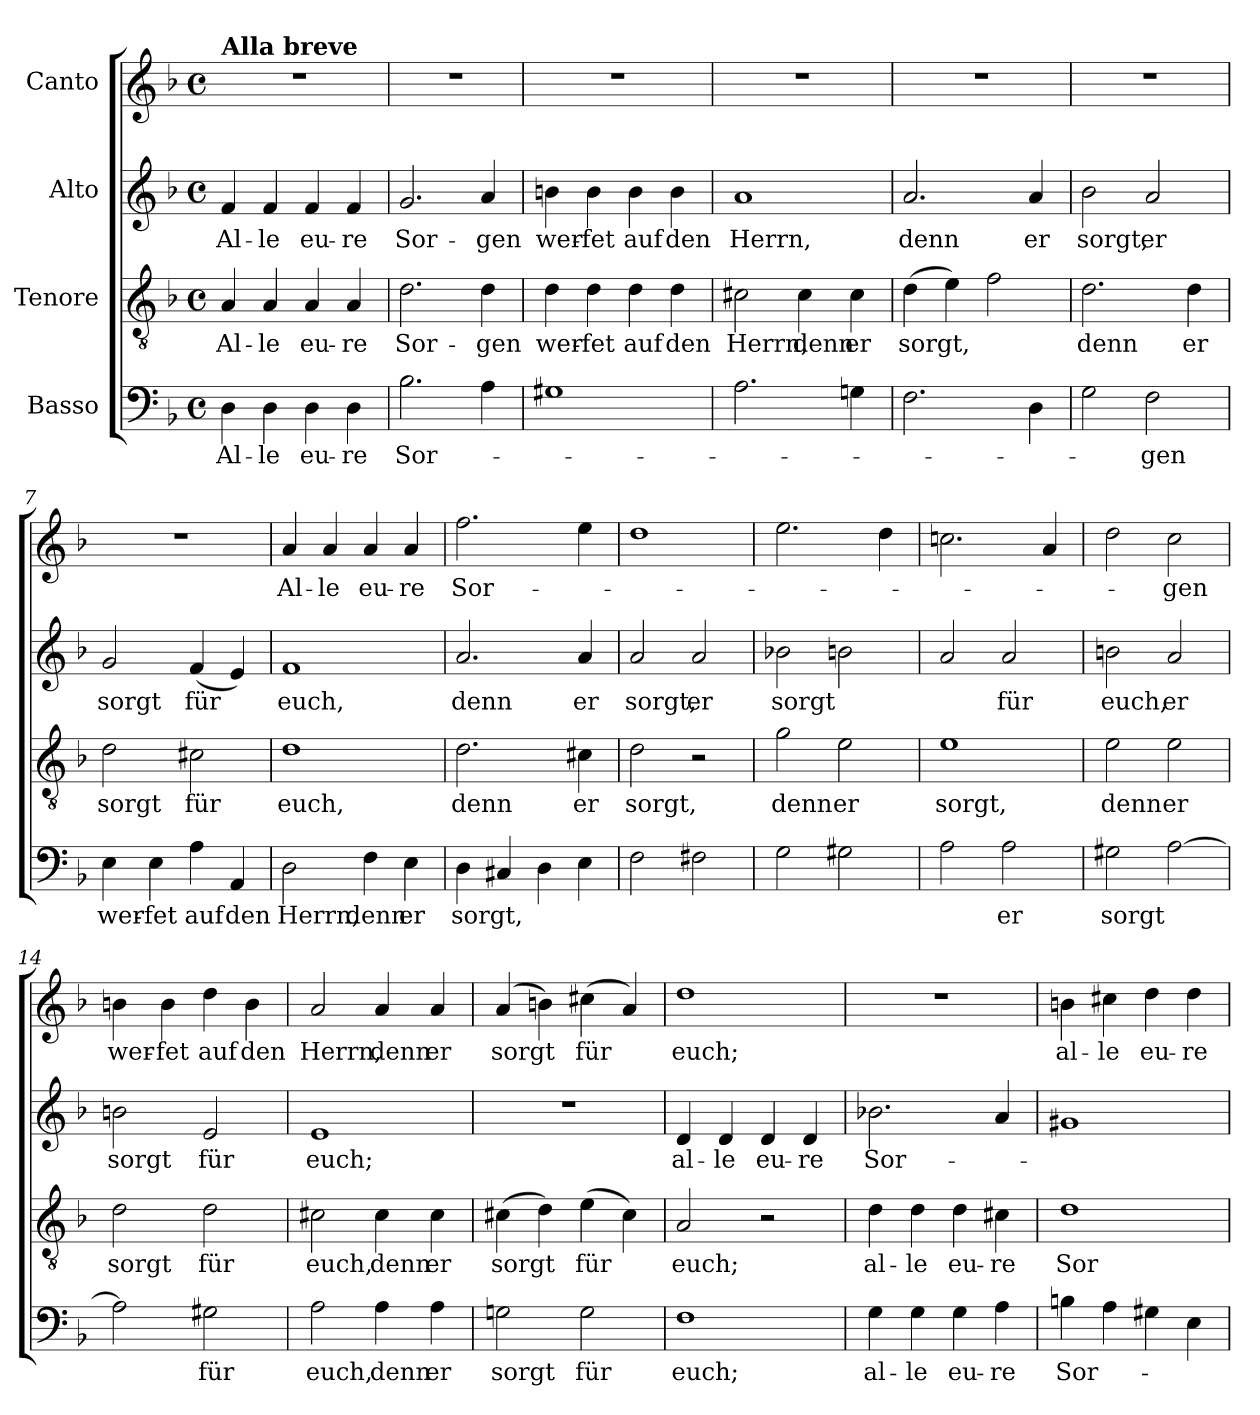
**kern	**text	**kern	**text	**kern	**text	**kern	**text
*part4	*part4	*part3	*part3	*part2	*part2	*part1	*part1
*staff4	*staff4	*staff3	*staff3	*staff2	*staff2	*staff1	*staff1
*I"Basso	*	*I"Tenore	*	*I"Alto	*	*I"Canto	*
*clefF4	*	*clefGv2	*	*clefG2	*	*clefG2	*
*k[b-]	*	*k[b-]	*	*k[b-]	*	*k[b-]	*
*M4/4	*	*M4/4	*	*M4/4	*	*M4/4	*
*met(c)	*	*met(c)	*	*met(c)	*	*met(c)	*
=1	=1	=1	=1	=1	=1	=1	=1
!	!	!	!	!	!	!LO:TX:a:B:t=Alla breve	!
!	!LO:LY:b	!	!LO:LY:b	!	!LO:LY:b	!	!
4D\	Al-	4A/	Al-	4f/	Al-	1r	.
!	!LO:LY:b	!	!LO:LY:b	!	!LO:LY:b	!	!
4D\	-le	4A/	-le	4f/	-le	.	.
!	!LO:LY:b	!	!LO:LY:b	!	!LO:LY:b	!	!
4D\	eu-	4A/	eu-	4f/	eu-	.	.
!	!LO:LY:b	!	!LO:LY:b	!	!LO:LY:b	!	!
4D\	-re	4A/	-re	4f/	-re	.	.
=2	=2	=2	=2	=2	=2	=2	=2
!	!LO:LY:b	!	!LO:LY:b	!	!LO:LY:b	!	!
2.B-\	Sor-	2.d\	Sor-	2.g/	Sor-	1r	.
!	!	!	!LO:LY:b	!	!LO:LY:b	!	!
4A\	.	4d\	-gen	4a/	-gen	.	.
=3	=3	=3	=3	=3	=3	=3	=3
!	!	!	!LO:LY:b	!	!LO:LY:b	!	!
1G#X	.	4d\	wer-	4bn\	wer-	1r	.
!	!	!	!LO:LY:b	!	!LO:LY:b	!	!
.	.	4d\	-fet	4b\	-fet	.	.
!	!	!	!LO:LY:b	!	!LO:LY:b	!	!
.	.	4d\	auf	4b\	auf	.	.
!	!	!	!LO:LY:b	!	!LO:LY:b	!	!
.	.	4d\	den	4b\	den	.	.
=4	=4	=4	=4	=4	=4	=4	=4
!	!	!	!LO:LY:b	!	!LO:LY:b	!	!
2.A\	.	2c#X\	Herrn,	1a	Herrn,	1r	.
!	!	!	!LO:LY:b	!	!	!	!
.	.	4c#\	denn	.	.	.	.
!	!	!	!LO:LY:b	!	!	!	!
4Gn\	.	4c#\	er	.	.	.	.
=5	=5	=5	=5	=5	=5	=5	=5
!	!	!	!LO:LY:b	!	!LO:LY:b	!	!
2.F\	.	(4d\	sorgt,	2.a/	denn	1r	.
.	.	4e\)	.	.	.	.	.
.	.	2f\	.	.	.	.	.
!	!	!	!	!	!LO:LY:b	!	!
4D\	.	.	.	4a/	er	.	.
=6	=6	=6	=6	=6	=6	=6	=6
!	!	!	!LO:LY:b	!	!LO:LY:b	!	!
2G\	.	2.d\	denn	2b-\	sorgt,	1r	.
!	!LO:LY:b	!	!	!	!LO:LY:b	!	!
2F\	-gen	.	.	2a/	er	.	.
!	!	!	!LO:LY:b	!	!	!	!
.	.	4d\	er	.	.	.	.
!!LO:LB:g=z
=7	=7	=7	=7	=7	=7	=7	=7
!	!LO:LY:b	!	!LO:LY:b	!	!LO:LY:b	!	!
4E\	wer-	2d\	sorgt	2g/	sorgt	1r	.
!	!LO:LY:b	!	!	!	!	!	!
4E\	-fet	.	.	.	.	.	.
!	!LO:LY:b	!	!LO:LY:b	!	!LO:LY:b	!	!
4A\	auf	2c#X\	für	(4f/	für	.	.
!	!LO:LY:b	!	!	!	!	!	!
4AA/	den	.	.	4e/)	.	.	.
=8	=8	=8	=8	=8	=8	=8	=8
!	!LO:LY:b	!	!LO:LY:b	!	!LO:LY:b	!	!LO:LY:b
2D\	Herrn,	1d	euch,	1f	euch,	4a/	Al-
!	!	!	!	!	!	!	!LO:LY:b
.	.	.	.	.	.	4a/	-le
!	!LO:LY:b	!	!	!	!	!	!LO:LY:b
4F\	denn	.	.	.	.	4a/	eu-
!	!LO:LY:b	!	!	!	!	!	!LO:LY:b
4E\	er	.	.	.	.	4a/	-re
=9	=9	=9	=9	=9	=9	=9	=9
!	!LO:LY:b	!	!LO:LY:b	!	!LO:LY:b	!	!LO:LY:b
4D\	sorgt,	2.d\	denn	2.a/	denn	2.ff\	Sor-
4C#X/	.	.	.	.	.	.	.
4D\	.	.	.	.	.	.	.
!	!	!	!LO:LY:b	!	!LO:LY:b	!	!
4E\	.	4c#X\	er	4a/	er	4ee\	.
=10	=10	=10	=10	=10	=10	=10	=10
!	!	!	!LO:LY:b	!	!LO:LY:b	!	!
2F\	.	2d\	sorgt,	2a/	sorgt,	1dd	.
!	!	!	!	!	!LO:LY:b	!	!
2F#X\	.	2r	.	2a/	er	.	.
=11	=11	=11	=11	=11	=11	=11	=11
!	!	!	!LO:LY:b	!	!LO:LY:b	!	!
2G\	.	2g\	denn	2b-X\	sorgt	2.ee\	.
!	!	!	!LO:LY:b	!	!	!	!
2G#X\	.	2e\	er	2bn\	.	.	.
.	.	.	.	.	.	4dd\	.
=12	=12	=12	=12	=12	=12	=12	=12
!	!	!	!LO:LY:b	!	!	!	!
2A\	.	1e	sorgt,	2a/	.	2.ccn\	.
!	!LO:LY:b	!	!	!	!LO:LY:b	!	!
2A\	er	.	.	2a/	für	.	.
.	.	.	.	.	.	4a/	.
=13	=13	=13	=13	=13	=13	=13	=13
!	!LO:LY:b	!	!LO:LY:b	!	!LO:LY:b	!	!
2G#X\	sorgt	2e\	denn	2bn\	euch,	2dd\	.
!	!	!	!LO:LY:b	!	!LO:LY:b	!	!LO:LY:b
[2A\	.	2e\	er	2a/	er	2cc\	-gen
!!LO:LB:g=z
=14	=14	=14	=14	=14	=14	=14	=14
!	!	!	!LO:LY:b	!	!LO:LY:b	!	!LO:LY:b
2A\]	.	2d\	sorgt	2bn\	sorgt	4bn\	wer-
!	!	!	!	!	!	!	!LO:LY:b
.	.	.	.	.	.	4b\	-fet
!	!LO:LY:b	!	!LO:LY:b	!	!LO:LY:b	!	!LO:LY:b
2G#X\	für	2d\	für	2e/	für	4dd\	auf
!	!	!	!	!	!	!	!LO:LY:b
.	.	.	.	.	.	4b\	den
=15	=15	=15	=15	=15	=15	=15	=15
!	!LO:LY:b	!	!LO:LY:b	!	!LO:LY:b	!	!LO:LY:b
2A\	euch,	2c#X\	euch,	1e	euch;	2a/	Herrn,
!	!LO:LY:b	!	!LO:LY:b	!	!	!	!LO:LY:b
4A\	denn	4c#\	denn	.	.	4a/	denn
!	!LO:LY:b	!	!LO:LY:b	!	!	!	!LO:LY:b
4A\	er	4c#\	er	.	.	4a/	er
=16	=16	=16	=16	=16	=16	=16	=16
!	!LO:LY:b	!	!LO:LY:b	!	!	!	!LO:LY:b
2Gn\	sorgt	(4c#X\	sorgt	1r	.	(4a/	sorgt
.	.	4d\)	.	.	.	4bn\)	.
!	!LO:LY:b	!	!LO:LY:b	!	!	!	!LO:LY:b
2G\	für	(4e\	für	.	.	(4cc#X\	für
.	.	4c#\)	.	.	.	4a/)	.
=17	=17	=17	=17	=17	=17	=17	=17
!	!LO:LY:b	!	!LO:LY:b	!	!LO:LY:b	!	!LO:LY:b
1F	euch;	2A/	euch;	4d/	al-	1dd	euch;
!	!	!	!	!	!LO:LY:b	!	!
.	.	.	.	4d/	-le	.	.
!	!	!	!	!	!LO:LY:b	!	!
.	.	2r	.	4d/	eu-	.	.
!	!	!	!	!	!LO:LY:b	!	!
.	.	.	.	4d/	-re	.	.
=18	=18	=18	=18	=18	=18	=18	=18
!	!LO:LY:b	!	!LO:LY:b	!	!LO:LY:b	!	!
4G\	al-	4d\	al-	2.b-X\	Sor-	1r	.
!	!LO:LY:b	!	!LO:LY:b	!	!	!	!
4G\	-le	4d\	-le	.	.	.	.
!	!LO:LY:b	!	!LO:LY:b	!	!	!	!
4G\	eu-	4d\	eu-	.	.	.	.
!	!LO:LY:b	!	!LO:LY:b	!	!	!	!
4A\	-re	4c#X\	-re	4a/	.	.	.
=19	=19	=19	=19	=19	=19	=19	=19
!	!LO:LY:b	!	!LO:LY:b	!	!	!	!LO:LY:b
4Bn\	Sor-	1d	Sor-	1g#X	.	4bn\	al-
!	!	!	!	!	!	!	!LO:LY:b
4A\	.	.	.	.	.	4cc#X\	-le
!	!	!	!	!	!	!	!LO:LY:b
4G#X\	.	.	.	.	.	4dd\	eu-
!	!	!	!	!	!	!	!LO:LY:b
4E\	.	.	.	.	.	4dd\	-re
=	=	=	=	=	=	=	=
*-	*-	*-	*-	*-	*-	*-	*-
